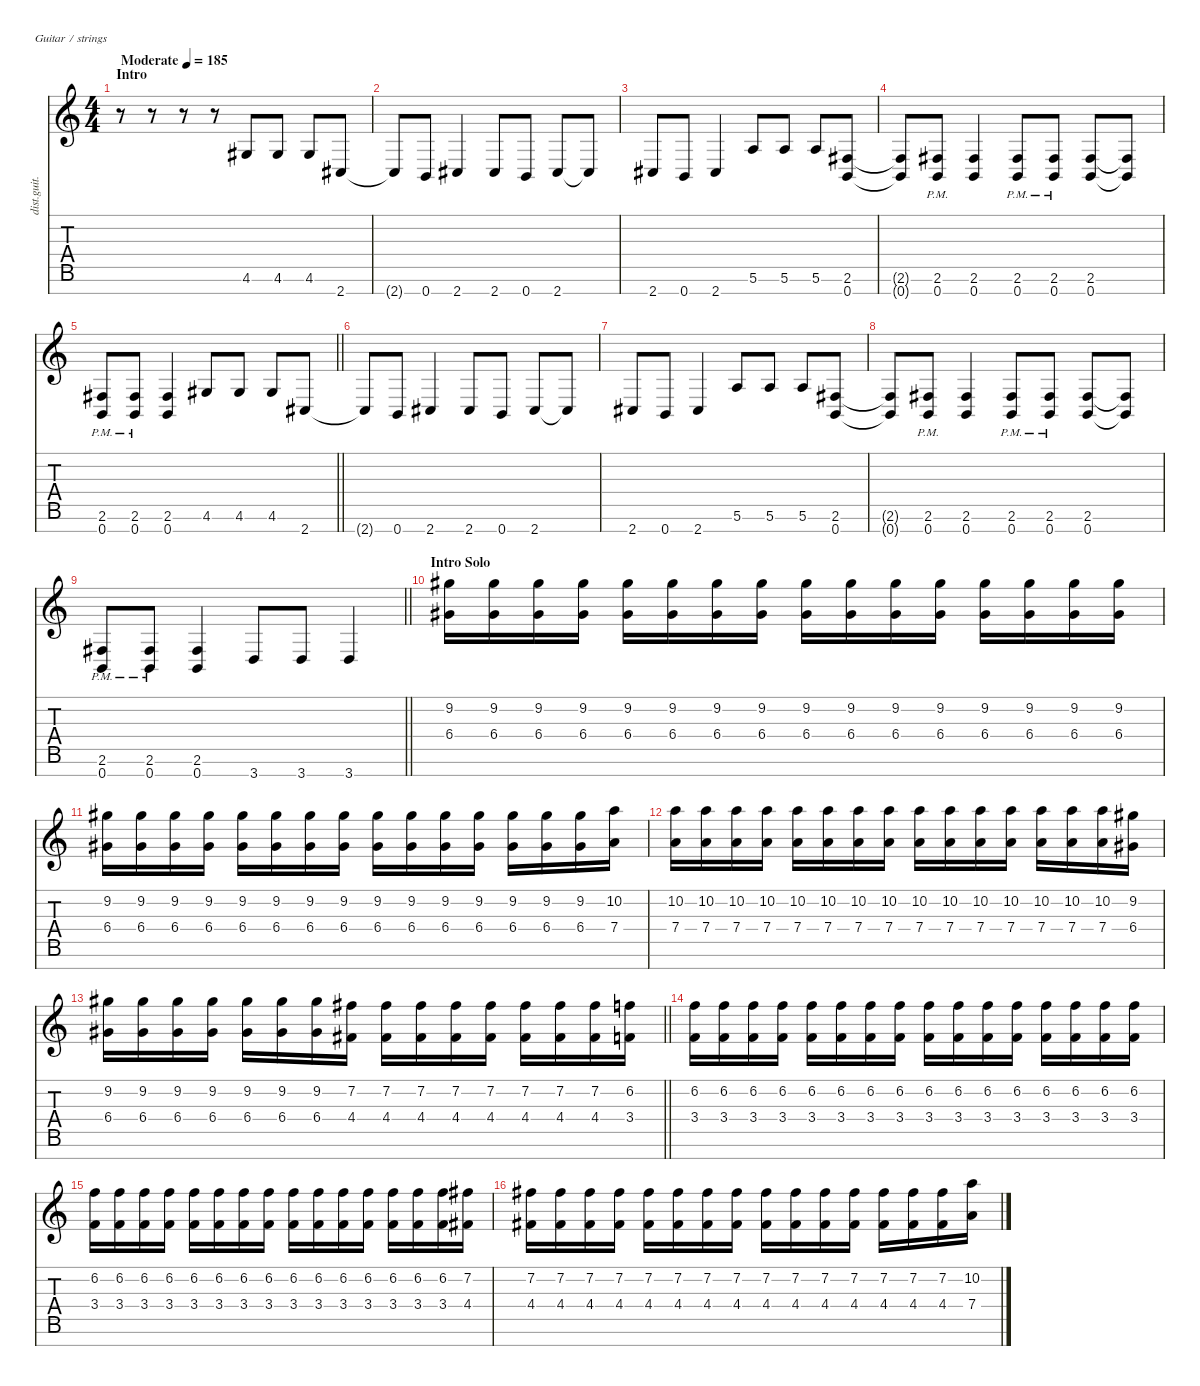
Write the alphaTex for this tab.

\defaultSystemsLayout 4
\hideDynamics
\bracketExtendMode nobrackets
\track ("Distortion Guitar - Zoli" "dist.guit.") {instrument distortionguitar}
\staff {score tabs}
\tuning (E4 B3 G3 D3 A2 E2 B1)
\ts (4 4)
\beaming (8 2 2 2 2)
\section ("" "Intro")
\tempo (185 "Moderate")
\clef g2
\ks c
r.8{dy f instrument distortionguitar beam Down} r.8{beam Down} r.8{beam Down} r.8{beam Down} 4.6{acc #}.8{beam Up} 4.6{acc #}.8{beam Up} 4.6{acc #}.8{beam Up} 2.7{acc #}.8{beam Up} |
2.7{t acc #}.8{beam Up} 0.7.8{beam Up} 2.7{acc #}.4{beam Up} 2.7{acc #}.8{beam Up} 0.7.8{beam Up} 2.7{acc #}.8{beam Up} 2.7{t acc #}.8{beam Up} |
2.7{acc #}.8{beam Up} 0.7.8{beam Up} 2.7{acc #}.4{beam Up} 5.6.8{beam Up} 5.6.8{beam Up} 5.6.8{beam Up} (2.6{acc #} 0.7).8{beam Up} |
(2.6{t acc #} 0.7{t}).8{beam Up} (2.6{pm acc #} 0.7{pm}).8{beam Up} (2.6{acc #} 0.7).4{beam Up} (2.6{pm acc #} 0.7{pm}).8{beam Up} (2.6{pm acc #} 0.7{pm}).8{beam Up} (2.6{acc #} 0.7).8{beam Up} (2.6{t acc #} 0.7{t}).8{beam Up} |
\barLineRight lightlight
(2.6{pm acc #} 0.7{pm}).8{beam Up} (2.6{pm acc #} 0.7{pm}).8{beam Up} (2.6{acc #} 0.7).4{beam Up} 4.6{acc #}.8{beam Up} 4.6{acc #}.8{beam Up} 4.6{acc #}.8{beam Up} 2.7{acc #}.8{beam Up} |
2.7{t acc #}.8{beam Up} 0.7.8{beam Up} 2.7{acc #}.4{beam Up} 2.7{acc #}.8{beam Up} 0.7.8{beam Up} 2.7{acc #}.8{beam Up} 2.7{t acc #}.8{beam Up} |
2.7{acc #}.8{beam Up} 0.7.8{beam Up} 2.7{acc #}.4{beam Up} 5.6.8{beam Up} 5.6.8{beam Up} 5.6.8{beam Up} (2.6{acc #} 0.7).8{beam Up} |
(2.6{t acc #} 0.7{t}).8{beam Up} (2.6{pm acc #} 0.7{pm}).8{beam Up} (2.6{acc #} 0.7).4{beam Up} (2.6{pm acc #} 0.7{pm}).8{beam Up} (2.6{pm acc #} 0.7{pm}).8{beam Up} (2.6{acc #} 0.7).8{beam Up} (2.6{t acc #} 0.7{t}).8{beam Up} |
\barLineRight lightlight
(2.6{pm acc #} 0.7{pm}).8{beam Up} (2.6{pm acc #} 0.7{pm}).8{beam Up} (2.6{acc #} 0.7).4{beam Up} 3.7.8{beam Up} 3.7.8{beam Up} 3.7.4{beam Up} |
\section ("" "Intro Solo")
(9.2{acc #} 6.4{acc #}).16{beam Down} (9.2{acc #} 6.4{acc #}).16{beam Down} (9.2{acc #} 6.4{acc #}).16{beam Down} (9.2{acc #} 6.4{acc #}).16{beam Down} (9.2{acc #} 6.4{acc #}).16{beam Down} (9.2{acc #} 6.4{acc #}).16{beam Down} (9.2{acc #} 6.4{acc #}).16{beam Down} (9.2{acc #} 6.4{acc #}).16{beam Down} (9.2{acc #} 6.4{acc #}).16{beam Down} (9.2{acc #} 6.4{acc #}).16{beam Down} (9.2{acc #} 6.4{acc #}).16{beam Down} (9.2{acc #} 6.4{acc #}).16{beam Down} (9.2{acc #} 6.4{acc #}).16{beam Down} (9.2{acc #} 6.4{acc #}).16{beam Down} (9.2{acc #} 6.4{acc #}).16{beam Down} (9.2{acc #} 6.4{acc #}).16{beam Down} |
(9.2{acc #} 6.4{acc #}).16{beam Down} (9.2{acc #} 6.4{acc #}).16{beam Down} (9.2{acc #} 6.4{acc #}).16{beam Down} (9.2{acc #} 6.4{acc #}).16{beam Down} (9.2{acc #} 6.4{acc #}).16{beam Down} (9.2{acc #} 6.4{acc #}).16{beam Down} (9.2{acc #} 6.4{acc #}).16{beam Down} (9.2{acc #} 6.4{acc #}).16{beam Down} (9.2{acc #} 6.4{acc #}).16{beam Down} (9.2{acc #} 6.4{acc #}).16{beam Down} (9.2{acc #} 6.4{acc #}).16{beam Down} (9.2{acc #} 6.4{acc #}).16{beam Down} (9.2{acc #} 6.4{acc #}).16{beam Down} (9.2{acc #} 6.4{acc #}).16{beam Down} (9.2{acc #} 6.4{acc #}).16{beam Down} (10.2 7.4).16{beam Down} |
(10.2 7.4).16{beam Down} (10.2 7.4).16{beam Down} (10.2 7.4).16{beam Down} (10.2 7.4).16{beam Down} (10.2 7.4).16{beam Down} (10.2 7.4).16{beam Down} (10.2 7.4).16{beam Down} (10.2 7.4).16{beam Down} (10.2 7.4).16{beam Down} (10.2 7.4).16{beam Down} (10.2 7.4).16{beam Down} (10.2 7.4).16{beam Down} (10.2 7.4).16{beam Down} (10.2 7.4).16{beam Down} (10.2 7.4).16{beam Down} (9.2{acc #} 6.4{acc #}).16{beam Down} |
\barLineRight lightlight
(9.2{acc #} 6.4{acc #}).16{beam Down} (9.2{acc #} 6.4{acc #}).16{beam Down} (9.2{acc #} 6.4{acc #}).16{beam Down} (9.2{acc #} 6.4{acc #}).16{beam Down} (9.2{acc #} 6.4{acc #}).16{beam Down} (9.2{acc #} 6.4{acc #}).16{beam Down} (9.2{acc #} 6.4{acc #}).16{beam Down} (7.2{acc #} 4.4{acc #}).16{beam Down} (7.2{acc #} 4.4{acc #}).16{beam Down} (7.2{acc #} 4.4{acc #}).16{beam Down} (7.2{acc #} 4.4{acc #}).16{beam Down} (7.2{acc #} 4.4{acc #}).16{beam Down} (7.2{acc #} 4.4{acc #}).16{beam Down} (7.2{acc #} 4.4{acc #}).16{beam Down} (7.2{acc #} 4.4{acc #}).16{beam Down} (6.2 3.4).16{beam Down} |
(6.2 3.4).16{beam Down} (6.2 3.4).16{beam Down} (6.2 3.4).16{beam Down} (6.2 3.4).16{beam Down} (6.2 3.4).16{beam Down} (6.2 3.4).16{beam Down} (6.2 3.4).16{beam Down} (6.2 3.4).16{beam Down} (6.2 3.4).16{beam Down} (6.2 3.4).16{beam Down} (6.2 3.4).16{beam Down} (6.2 3.4).16{beam Down} (6.2 3.4).16{beam Down} (6.2 3.4).16{beam Down} (6.2 3.4).16{beam Down} (6.2 3.4).16{beam Down} |
(6.2 3.4).16{beam Down} (6.2 3.4).16{beam Down} (6.2 3.4).16{beam Down} (6.2 3.4).16{beam Down} (6.2 3.4).16{beam Down} (6.2 3.4).16{beam Down} (6.2 3.4).16{beam Down} (6.2 3.4).16{beam Down} (6.2 3.4).16{beam Down} (6.2 3.4).16{beam Down} (6.2 3.4).16{beam Down} (6.2 3.4).16{beam Down} (6.2 3.4).16{beam Down} (6.2 3.4).16{beam Down} (6.2 3.4).16{beam Down} (7.2{acc #} 4.4{acc #}).16{beam Down} |
(7.2{acc #} 4.4{acc #}).16{beam Down} (7.2{acc #} 4.4{acc #}).16{beam Down} (7.2{acc #} 4.4{acc #}).16{beam Down} (7.2{acc #} 4.4{acc #}).16{beam Down} (7.2{acc #} 4.4{acc #}).16{beam Down} (7.2{acc #} 4.4{acc #}).16{beam Down} (7.2{acc #} 4.4{acc #}).16{beam Down} (7.2{acc #} 4.4{acc #}).16{beam Down} (7.2{acc #} 4.4{acc #}).16{beam Down} (7.2{acc #} 4.4{acc #}).16{beam Down} (7.2{acc #} 4.4{acc #}).16{beam Down} (7.2{acc #} 4.4{acc #}).16{beam Down} (7.2{acc #} 4.4{acc #}).16{beam Down} (7.2{acc #} 4.4{acc #}).16{beam Down} (7.2{acc #} 4.4{acc #}).16{beam Down} (10.2 7.4).16{beam Down}
